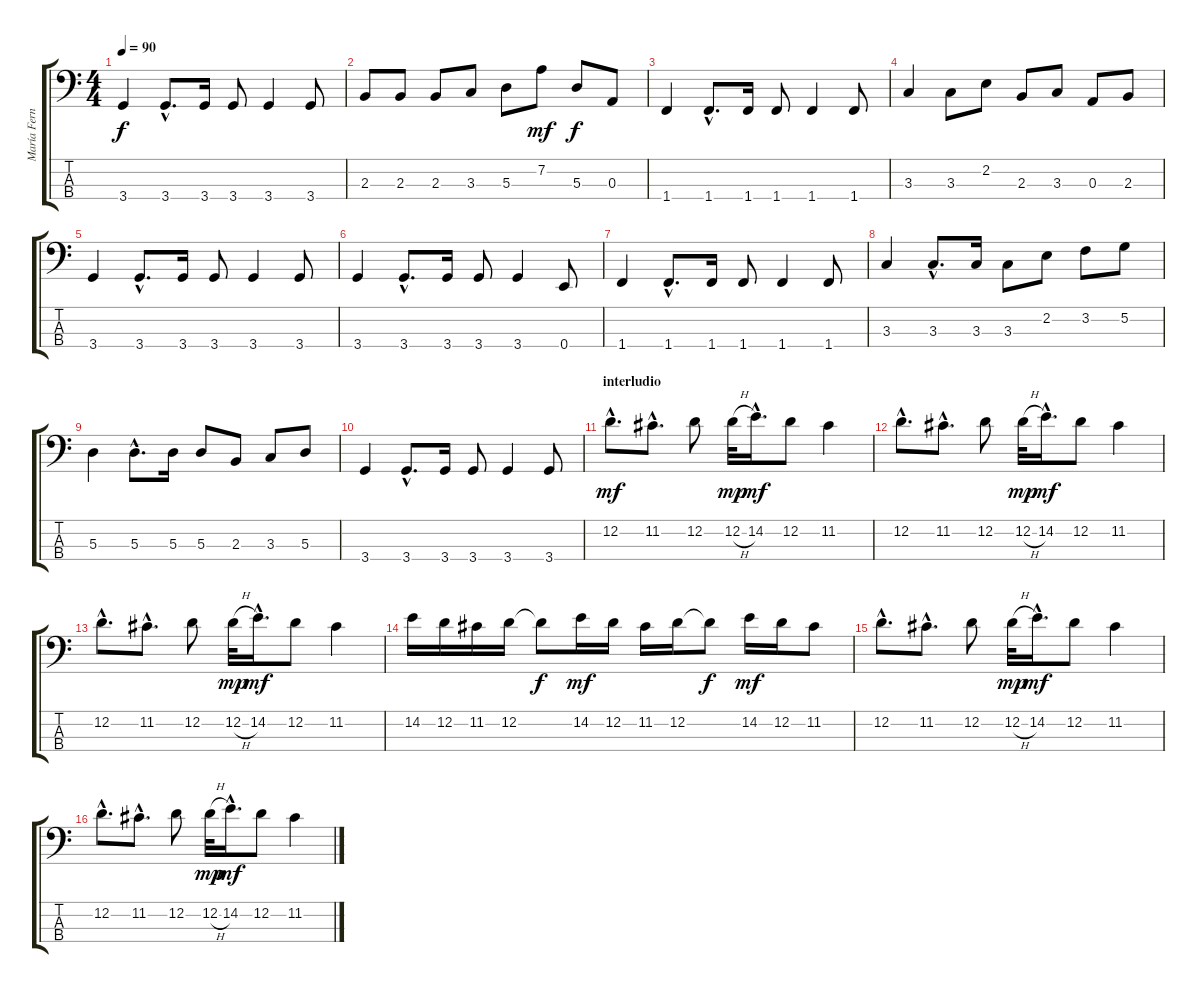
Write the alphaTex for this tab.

\track ("María Fernanda (bajo)" "María Fern") {instrument electricbassfinger}
\staff {score tabs}
\tuning (G2 D2 A1 E1) {hide}
\ts (4 4)
\tempo 90
\clef f4
\ks c
3.4.4{dy f} 3.4{hac}.8{d} 3.4.16 3.4.8 3.4.4 3.4.8 |
2.3.8 2.3.8 2.3.8 3.3.8 5.3.8 7.2.8{dy mf} 5.3.8{dy f} 0.3.8 |
1.4.4 1.4{hac}.8{d} 1.4.16 1.4.8 1.4.4 1.4.8 |
3.3.4 3.3.8 2.2.8 2.3.8 3.3.8 0.3.8 2.3.8 |
3.4.4 3.4{hac}.8{d} 3.4.16 3.4.8 3.4.4 3.4.8 |
3.4.4 3.4{hac}.8{d} 3.4.16 3.4.8 3.4.4 0.4.8 |
1.4.4 1.4{hac}.8{d} 1.4.16 1.4.8 1.4.4 1.4.8 |
3.3.4 3.3{hac}.8{d} 3.3.16 3.3.8 2.2.8 3.2.8 5.2.8 |
5.3.4 5.3{hac}.8{d} 5.3.16 5.3.8 2.3.8 3.3.8 5.3.8 |
3.4.4 3.4{hac}.8{d} 3.4.16 3.4.8 3.4.4 3.4.8 |
\section ("" "interludio")
12.2{hac}.8{d dy mf} 11.2{hac}.8{d} 12.2.8 12.2{h}.32{dy mp} 14.2{hac}.16{d dy mf} 12.2.8 11.2.4 |
12.2{hac}.8{d} 11.2{hac}.8{d} 12.2.8 12.2{h}.32{dy mp} 14.2{hac}.16{d dy mf} 12.2.8 11.2.4 |
12.2{hac}.8{d} 11.2{hac}.8{d} 12.2.8 12.2{h}.32{dy mp} 14.2{hac}.16{d dy mf} 12.2.8 11.2.4 |
14.2.16 12.2.16 11.2.16 12.2.16 12.2{t}.8{dy f} 14.2.16{dy mf} 12.2.16 11.2.16 12.2.16 12.2{t}.8{dy f} 14.2.16{dy mf} 12.2.16 11.2.8 |
12.2{hac}.8{d} 11.2{hac}.8{d} 12.2.8 12.2{h}.32{dy mp} 14.2{hac}.16{d dy mf} 12.2.8 11.2.4 |
12.2{hac}.8{d} 11.2{hac}.8{d} 12.2.8 12.2{h}.32{dy mp} 14.2{hac}.16{d dy mf} 12.2.8 11.2.4
